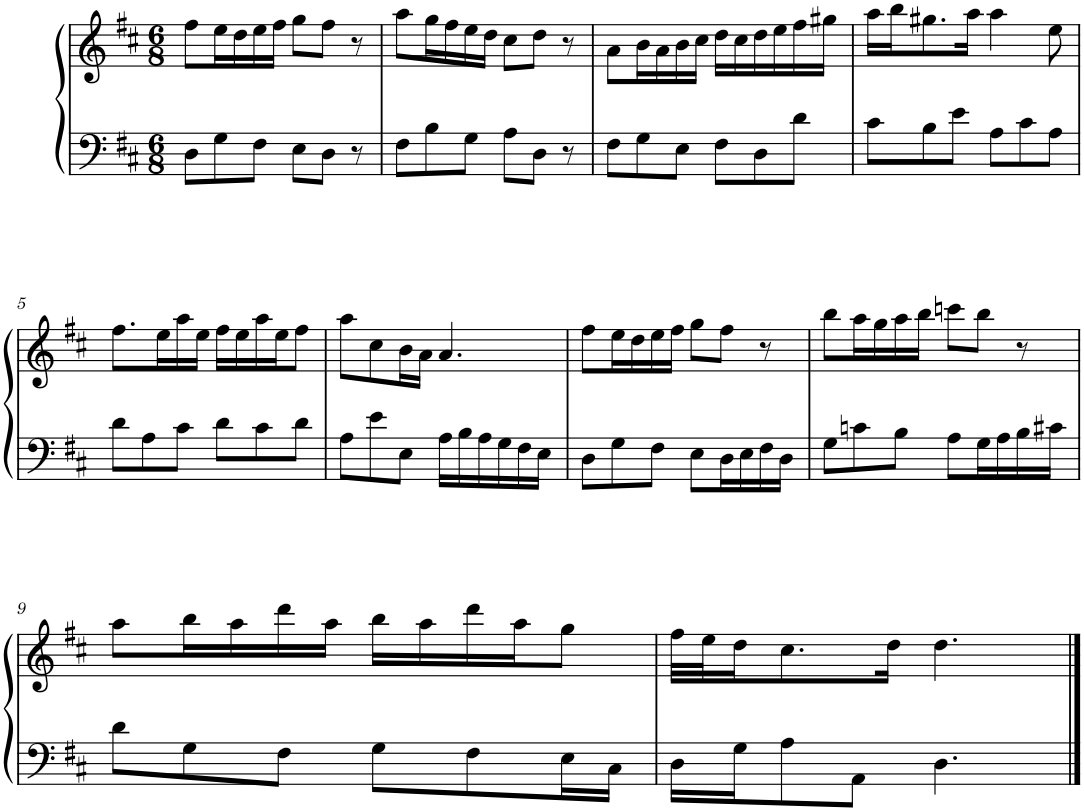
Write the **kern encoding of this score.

**kern	**kern
*part1	*part1
*staff2	*staff1
*I"Piano, Piano	*
*I'Pno.	*
*clefF4	*clefG2
*k[f#c#]	*k[f#c#]
*M6/8	*M6/8
=1	=1
8D\L	8ff#\L
8G\	16ee\L
.	16dd\
8F#\J	16ee\
.	16ff#\JJ
8E\L	8gg\L
8D\J	8ff#\J
8r	8r
=2	=2
8F#\L	8aa\L
8B\	16gg\L
.	16ff#\
8G\J	16ee\
.	16dd\JJ
8A\L	8cc#\L
8D\J	8dd\J
8r	8r
=3	=3
8F#\L	8a\L
8G\	16b\L
.	16a\
8E\J	16b\
.	16cc#\JJ
8F#\L	16dd\LL
.	16cc#\
8D\	16dd\
.	16ee\
8d\J	16ff#\
.	16gg#X\JJ
=4	=4
8c#\L	16aa\LL
.	16bb\J
8B\	8.gg#X\
8e\J	.
.	16aa\Jk
8A\L	4aa\
8c#\	.
8A\J	8ee\
!!LO:LB:g=z
=5	=5
8d\L	8.ff#\L
8A\	.
.	16ee\L
8c#\J	16aa\
.	16ee\JJ
8d\L	16ff#\LL
.	16ee\
8c#\	16aa\
.	16ee\J
8d\J	8ff#\J
=6	=6
8A\L	8aa\L
8e\	8cc#\
8E\J	16b\L
.	16a\JJ
16A\LL	4.a/
16B\	.
16A\	.
16G\	.
16F#\	.
16E\JJ	.
=7	=7
8D\L	8ff#\L
8G\	16ee\L
.	16dd\
8F#\J	16ee\
.	16ff#\JJ
8E\L	8gg\L
16D\L	8ff#\J
16E\	.
16F#\	8r
16D\JJ	.
=8	=8
8G\L	8bb\L
8cn\	16aa\L
.	16gg\
8B\J	16aa\
.	16bb\JJ
8A\L	8cccn\L
16G\L	8bb\J
16A\	.
16B\	8r
16c#X\JJ	.
!!LO:LB:g=z
=9	=9
8d\L	8aa\L
8G\	16bb\L
.	16aa\
8F#\J	16ddd\
.	16aa\JJ
8G\L	16bb\LL
.	16aa\
8F#\	16ddd\
.	16aa\J
16E\L	8gg\J
16C#\JJ	.
=10	=10
16D\LL	32ff#\LLL
.	32ee\J
16G\J	16dd\J
8A\	8.cc#\
8AA\J	.
.	16dd\Jk
4.D\	4.dd\
==	==
*-	*-
